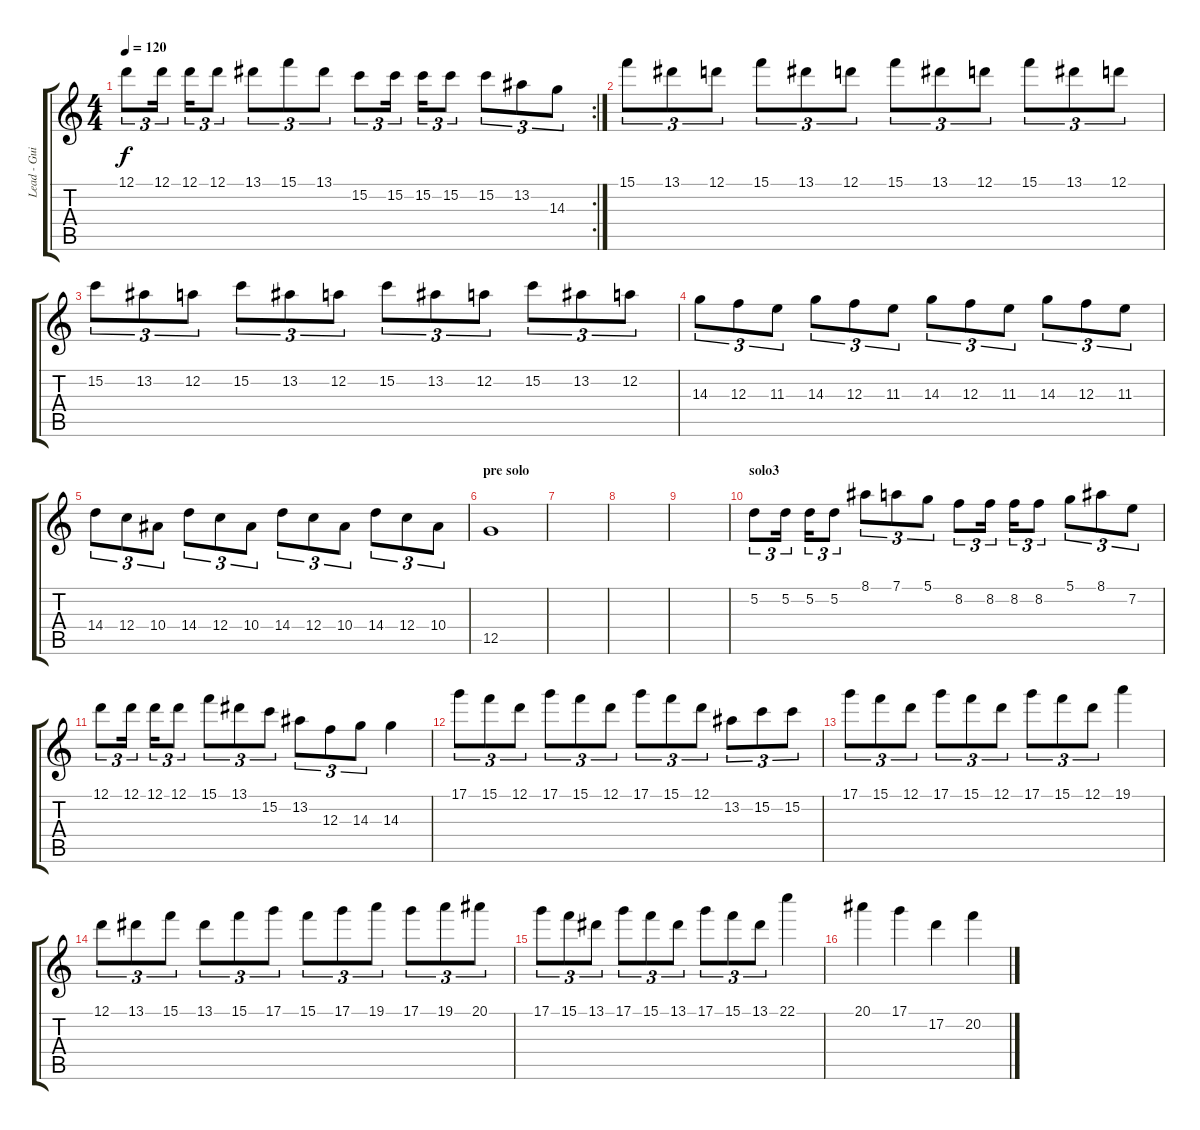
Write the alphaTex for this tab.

\track ("Lead - Guitar" "Lead - Gui") {instrument distortionguitar}
\staff {score tabs}
\tuning (D4 A3 F3 C3 G2 D2) {hide}
\rc 2
\ts (4 4)
\tempo 120
\clef g2
\ks c
12.1.8{tu (3 2) dy f} 12.1.16{tu (3 2)} 12.1.16{tu (3 2)} 12.1.8{tu (3 2)} 13.1.8{tu (3 2)} 15.1.8{tu (3 2)} 13.1.8{tu (3 2)} 15.2.8{tu (3 2)} 15.2.16{tu (3 2)} 15.2.16{tu (3 2)} 15.2.8{tu (3 2)} 15.2.8{tu (3 2)} 13.2.8{tu (3 2)} 14.3.8{tu (3 2)} |
15.1.8{tu (3 2)} 13.1.8{tu (3 2)} 12.1.8{tu (3 2)} 15.1.8{tu (3 2)} 13.1.8{tu (3 2)} 12.1.8{tu (3 2)} 15.1.8{tu (3 2)} 13.1.8{tu (3 2)} 12.1.8{tu (3 2)} 15.1.8{tu (3 2)} 13.1.8{tu (3 2)} 12.1.8{tu (3 2)} |
15.2.8{tu (3 2)} 13.2.8{tu (3 2)} 12.2.8{tu (3 2)} 15.2.8{tu (3 2)} 13.2.8{tu (3 2)} 12.2.8{tu (3 2)} 15.2.8{tu (3 2)} 13.2.8{tu (3 2)} 12.2.8{tu (3 2)} 15.2.8{tu (3 2)} 13.2.8{tu (3 2)} 12.2.8{tu (3 2)} |
14.3.8{tu (3 2)} 12.3.8{tu (3 2)} 11.3.8{tu (3 2)} 14.3.8{tu (3 2)} 12.3.8{tu (3 2)} 11.3.8{tu (3 2)} 14.3.8{tu (3 2)} 12.3.8{tu (3 2)} 11.3.8{tu (3 2)} 14.3.8{tu (3 2)} 12.3.8{tu (3 2)} 11.3.8{tu (3 2)} |
14.4.8{tu (3 2)} 12.4.8{tu (3 2)} 10.4.8{tu (3 2)} 14.4.8{tu (3 2)} 12.4.8{tu (3 2)} 10.4.8{tu (3 2)} 14.4.8{tu (3 2)} 12.4.8{tu (3 2)} 10.4.8{tu (3 2)} 14.4.8{tu (3 2)} 12.4.8{tu (3 2)} 10.4.8{tu (3 2)} |
\section ("" "pre solo")
12.5.1 |
|
|
|
\section ("" "solo3")
5.2.8{tu (3 2)} 5.2.16{tu (3 2)} 5.2.16{tu (3 2)} 5.2.8{tu (3 2)} 8.1.8{tu (3 2)} 7.1.8{tu (3 2)} 5.1.8{tu (3 2)} 8.2.8{tu (3 2)} 8.2.16{tu (3 2)} 8.2.16{tu (3 2)} 8.2.8{tu (3 2)} 5.1.8{tu (3 2)} 8.1.8{tu (3 2)} 7.2.8{tu (3 2)} |
12.1.8{tu (3 2)} 12.1.16{tu (3 2)} 12.1.16{tu (3 2)} 12.1.8{tu (3 2)} 15.1.8{tu (3 2)} 13.1.8{tu (3 2)} 15.2.8{tu (3 2)} 13.2.8{tu (3 2)} 12.3.8{tu (3 2)} 14.3.8{tu (3 2)} 14.3.4 |
17.1.8{tu (3 2)} 15.1.8{tu (3 2)} 12.1.8{tu (3 2)} 17.1.8{tu (3 2)} 15.1.8{tu (3 2)} 12.1.8{tu (3 2)} 17.1.8{tu (3 2)} 15.1.8{tu (3 2)} 12.1.8{tu (3 2)} 13.2.8{tu (3 2)} 15.2.8{tu (3 2)} 15.2.8{tu (3 2)} |
17.1.8{tu (3 2)} 15.1.8{tu (3 2)} 12.1.8{tu (3 2)} 17.1.8{tu (3 2)} 15.1.8{tu (3 2)} 12.1.8{tu (3 2)} 17.1.8{tu (3 2)} 15.1.8{tu (3 2)} 12.1.8{tu (3 2)} 19.1.4 |
12.1.8{tu (3 2)} 13.1.8{tu (3 2)} 15.1.8{tu (3 2)} 13.1.8{tu (3 2)} 15.1.8{tu (3 2)} 17.1.8{tu (3 2)} 15.1.8{tu (3 2)} 17.1.8{tu (3 2)} 19.1.8{tu (3 2)} 17.1.8{tu (3 2)} 19.1.8{tu (3 2)} 20.1.8{tu (3 2)} |
17.1.8{tu (3 2)} 15.1.8{tu (3 2)} 13.1.8{tu (3 2)} 17.1.8{tu (3 2)} 15.1.8{tu (3 2)} 13.1.8{tu (3 2)} 17.1.8{tu (3 2)} 15.1.8{tu (3 2)} 13.1.8{tu (3 2)} 22.1.4 |
20.1.4 17.1.4 17.2.4 20.2.4
